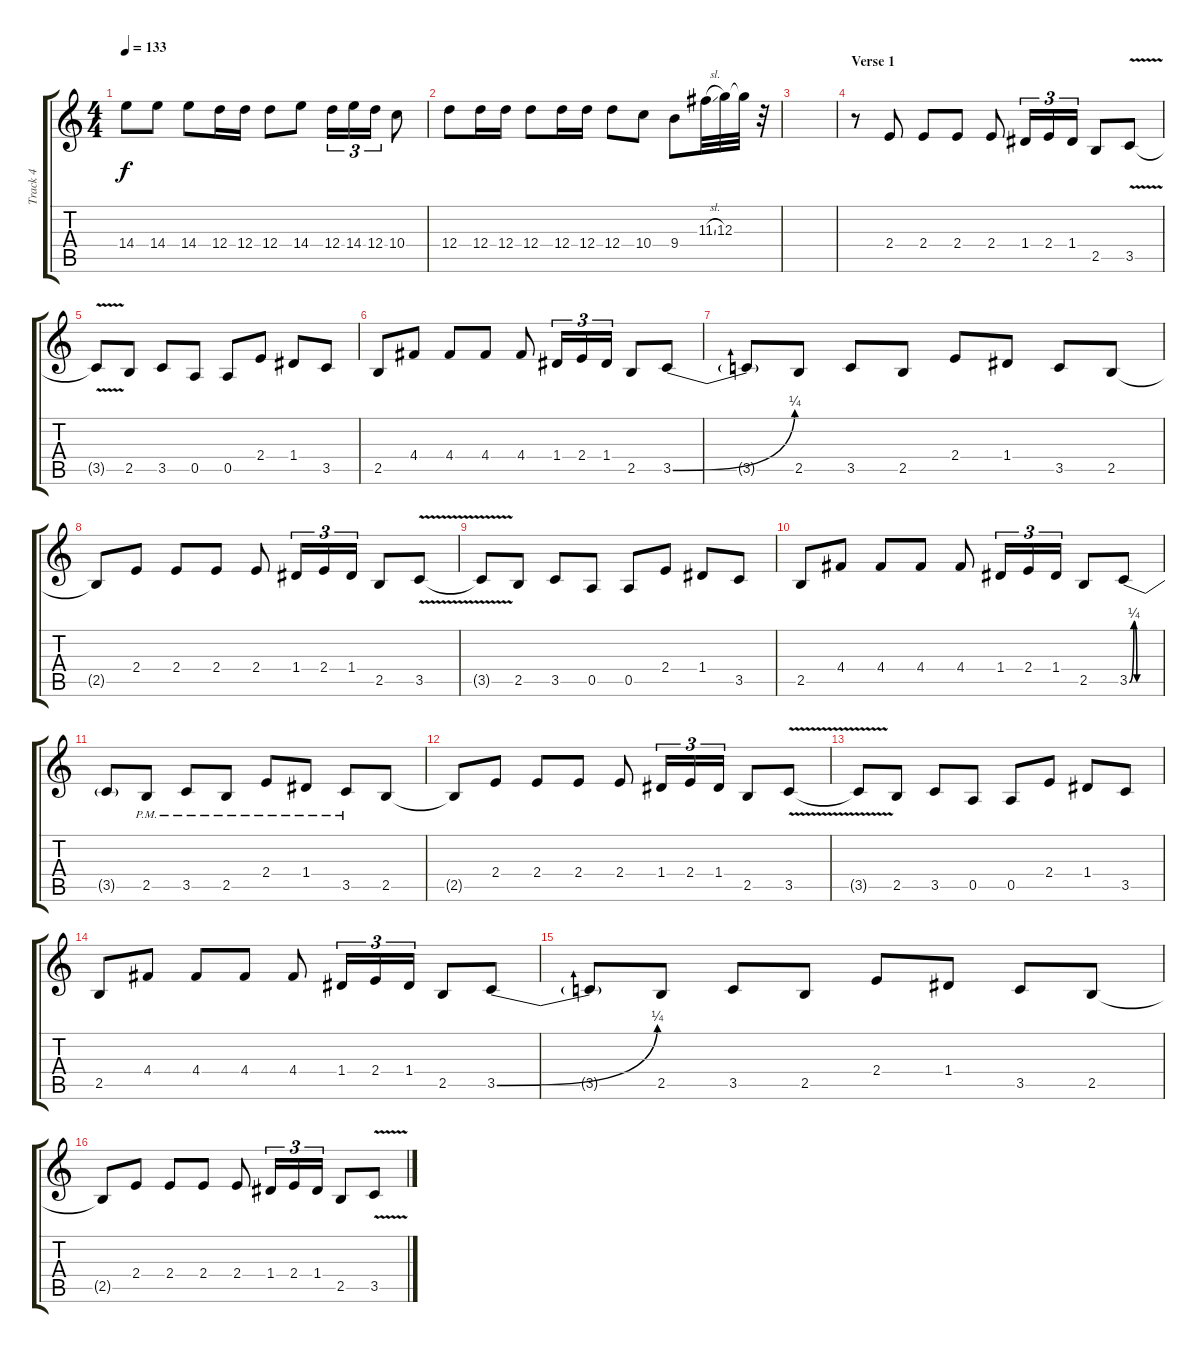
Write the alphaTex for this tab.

\track ("Track 4" "Track 4") {instrument distortionguitar}
\staff {score tabs}
\tuning (E4 B3 G3 D3 A2 E2) {hide}
\ts (4 4)
\tempo 133
\clef g2
\ks c
14.4{t}.8{dy f} 14.4.8 14.4.8 12.4.16 12.4.16 12.4.8 14.4.8 12.4.16{tu (3 2)} 14.4.16{tu (3 2)} 12.4.16{tu (3 2)} 10.4.8 |
12.4.8 12.4.16 12.4.16 12.4.8 12.4.16 12.4.16 12.4.8 10.4.8 9.4.8 11.3{sl}.32 12.3.32 12.3{t}.32 r.32 |
|
\section ("" "Verse 1")
r.8 2.4.8 2.4.8 2.4.8 2.4.8 1.4.16{tu (3 2)} 2.4.16{tu (3 2)} 1.4.16{tu (3 2)} 2.5.8 3.5{v}.8 |
3.5{t}.8 2.5.8 3.5.8 0.5.8 0.5.8 2.4.8 1.4.8 3.5.8 |
2.5.8 4.4.8 4.4.8 4.4.8 4.4.8 1.4.16{tu (3 2)} 2.4.16{tu (3 2)} 1.4.16{tu (3 2)} 2.5.8 3.5{be (bend 0 0 60 1)}.8 |
3.5{t}.8 2.5.8 3.5.8 2.5.8 2.4.8 1.4.8 3.5.8 2.5.8 |
2.5{t}.8 2.4.8 2.4.8 2.4.8 2.4.8 1.4.16{tu (3 2)} 2.4.16{tu (3 2)} 1.4.16{tu (3 2)} 2.5.8 3.5{v}.8 |
3.5{t}.8 2.5.8 3.5.8 0.5.8 0.5.8 2.4.8 1.4.8 3.5.8 |
2.5.8 4.4.8 4.4.8 4.4.8 4.4.8 1.4.16{tu (3 2)} 2.4.16{tu (3 2)} 1.4.16{tu (3 2)} 2.5.8 3.5{be (custom 0 0 9 1 15 0 23 0 33 0 60 0)}.8 |
3.5{t}.8 2.5{pm}.8 3.5{pm}.8 2.5{pm}.8 2.4{pm}.8 1.4{pm}.8 3.5{pm}.8 2.5.8 |
2.5{t}.8 2.4.8 2.4.8 2.4.8 2.4.8 1.4.16{tu (3 2)} 2.4.16{tu (3 2)} 1.4.16{tu (3 2)} 2.5.8 3.5{v}.8 |
3.5{t}.8 2.5.8 3.5.8 0.5.8 0.5.8 2.4.8 1.4.8 3.5.8 |
2.5.8 4.4.8 4.4.8 4.4.8 4.4.8 1.4.16{tu (3 2)} 2.4.16{tu (3 2)} 1.4.16{tu (3 2)} 2.5.8 3.5{be (bend 0 0 60 1)}.8 |
3.5{t}.8 2.5.8 3.5.8 2.5.8 2.4.8 1.4.8 3.5.8 2.5.8 |
2.5{t}.8 2.4.8 2.4.8 2.4.8 2.4.8 1.4.16{tu (3 2)} 2.4.16{tu (3 2)} 1.4.16{tu (3 2)} 2.5.8 3.5{v}.8
